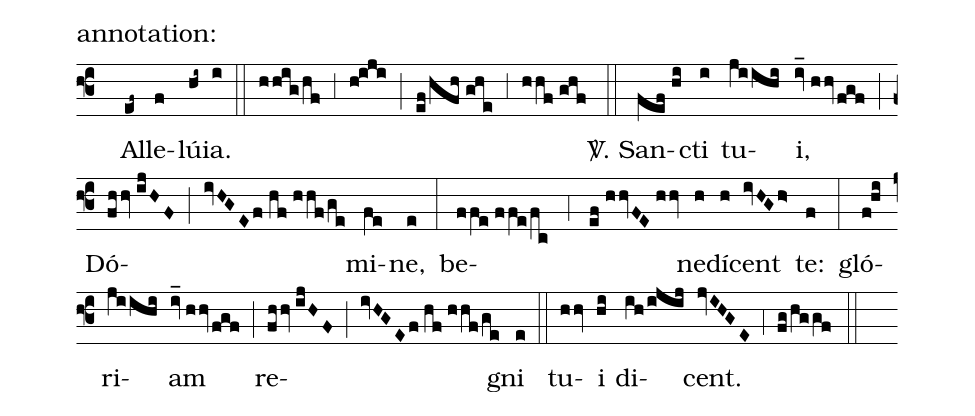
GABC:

mode:II;
office-part:Alleluia;
%%
(f3) () Al(ef~)le(f)lú(hi~)ia.(i) (::) (hhig/hf) (,3) (h!iji) (;) (ef/hfh//ghe) (,3) (hhf//ghf) (::) <sp>V/</sp>. San(fef//hi)cti(i) tu(jiihi)i,(iv_//hhv/fgf) (;) Dó(fhhv//ijHF)(;)(ivHGEf//hf//hhf/ge)mi(fe)ne,(e) (:) be(ffe//ffe/fc,4ef//hhvFE//hhv)ne(h)dí(h)cent(ivHGh>) te:(f) (:) gló(f!hi)ri(jiihi)am(iv_//hhv/fgf) (;) re(fhhv//ijHF)(;)(ivHGEf//hf//hhf/ge)gni(e) (::) tu(hhv)i(hi) di(ih/ijij)cent.(jvIHGE) (,4) (fg/hggf) (::)
